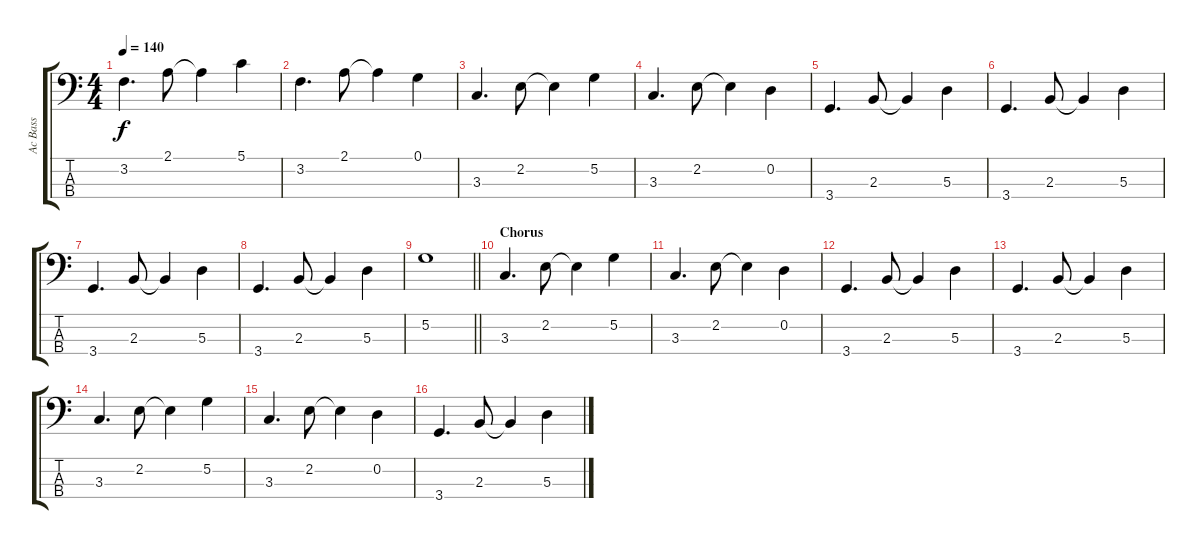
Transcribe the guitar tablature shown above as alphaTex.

\track ("Ac Bass" "Ac Bass") {instrument acousticbass}
\staff {score tabs}
\tuning (G2 D2 A1 E1) {hide}
\ts (4 4)
\tempo 140
\clef f4
\ks c
3.2.4{d dy f} 2.1.8 2.1{t}.4 5.1.4 |
3.2.4{d} 2.1.8 2.1{t}.4 0.1.4 |
3.3.4{d} 2.2.8 2.2{t}.4 5.2.4 |
3.3.4{d} 2.2.8 2.2{t}.4 0.2.4 |
3.4.4{d} 2.3.8 2.3{t}.4 5.3.4 |
3.4.4{d} 2.3.8 2.3{t}.4 5.3.4 |
3.4.4{d} 2.3.8 2.3{t}.4 5.3.4 |
3.4.4{d} 2.3.8 2.3{t}.4 5.3.4 |
\barLineRight lightlight
5.2.1 |
\section ("" "Chorus")
3.3.4{d} 2.2.8 2.2{t}.4 5.2.4 |
3.3.4{d} 2.2.8 2.2{t}.4 0.2.4 |
3.4.4{d} 2.3.8 2.3{t}.4 5.3.4 |
3.4.4{d} 2.3.8 2.3{t}.4 5.3.4 |
3.3.4{d} 2.2.8 2.2{t}.4 5.2.4 |
3.3.4{d} 2.2.8 2.2{t}.4 0.2.4 |
3.4.4{d} 2.3.8 2.3{t}.4 5.3.4
